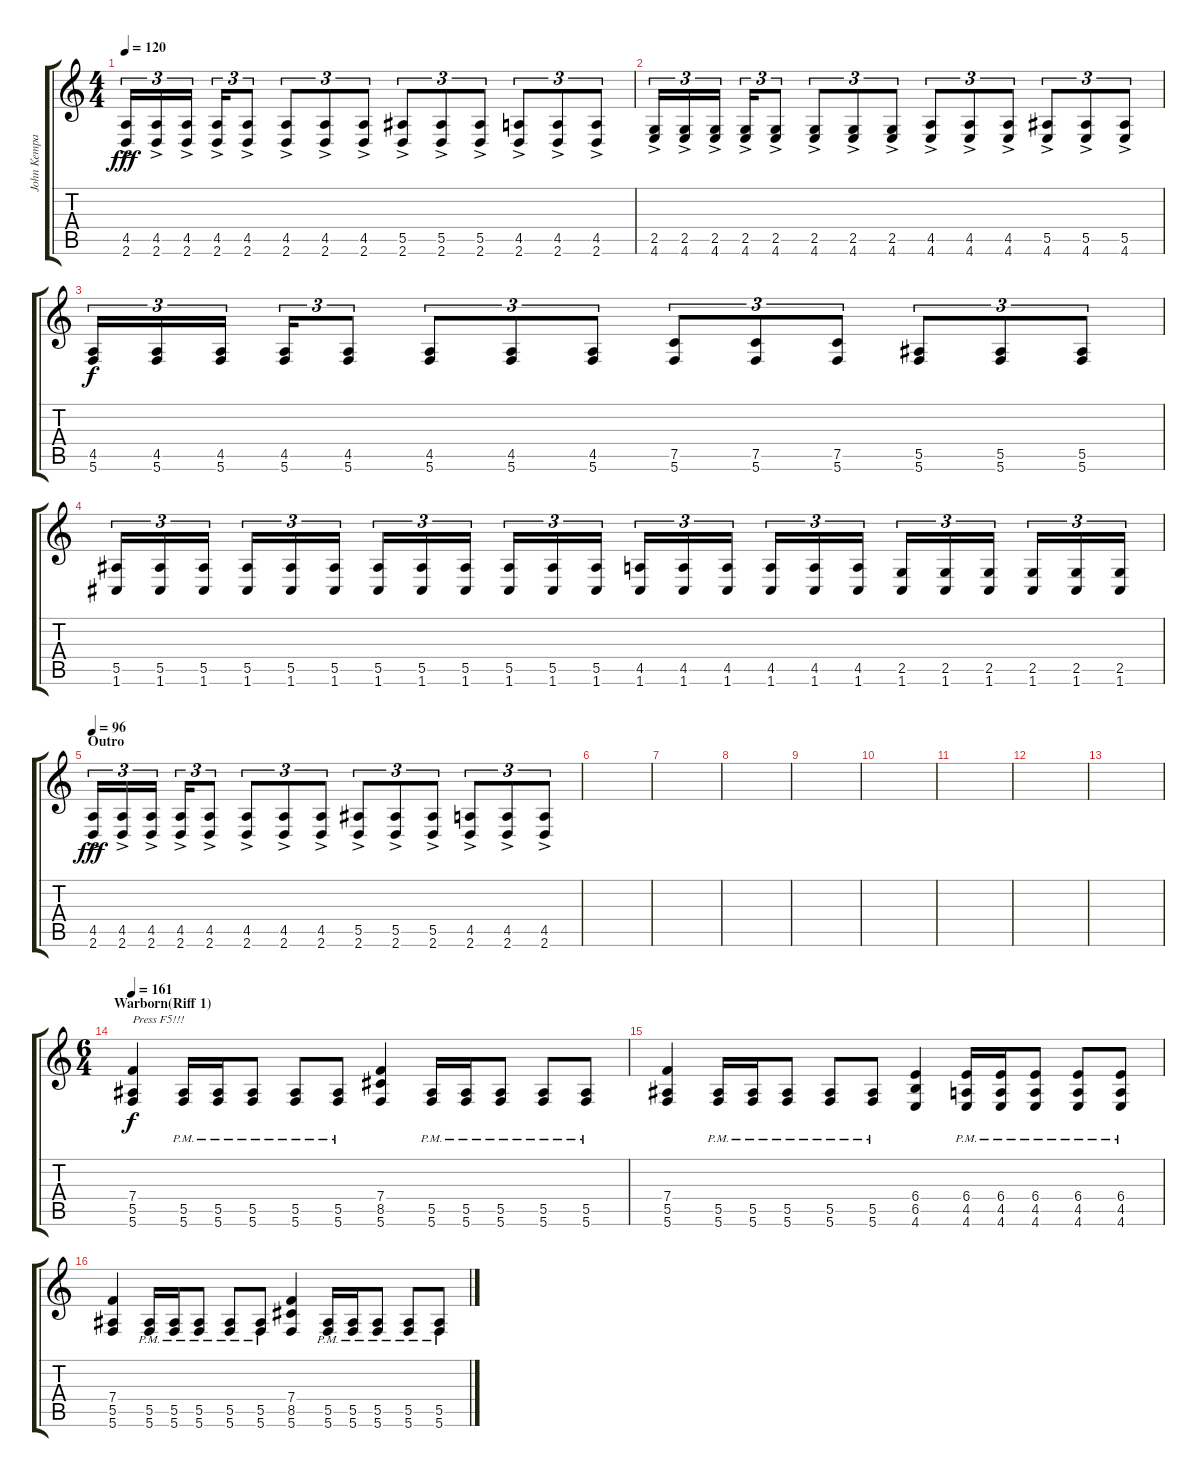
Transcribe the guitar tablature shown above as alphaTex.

\track ("John Kempainen (Rhythm Guitar)" "John Kempa") {instrument distortionguitar}
\staff {score tabs}
\tuning (C4 G3 Eb3 Bb2 F2 C2) {hide}
\ts (4 4)
\tempo 120
\clef g2
\ks c
(4.5{ac} 2.6).16{tu (3 2) dy fff volume 5} (4.5{ac} 2.6).16{tu (3 2)} (4.5{ac} 2.6).16{tu (3 2)} (4.5{ac} 2.6).16{tu (3 2)} (4.5{ac} 2.6).8{tu (3 2)} (4.5{ac} 2.6).8{tu (3 2)} (4.5{ac} 2.6).8{tu (3 2)} (4.5{ac} 2.6).8{tu (3 2)} (5.5{ac} 2.6).8{tu (3 2)} (5.5{ac} 2.6).8{tu (3 2)} (5.5{ac} 2.6).8{tu (3 2)} (4.5{ac} 2.6).8{tu (3 2)} (4.5{ac} 2.6).8{tu (3 2)} (4.5{ac} 2.6).8{tu (3 2)} |
(2.5{ac} 4.6).16{tu (3 2) volume 3} (2.5{ac} 4.6).16{tu (3 2)} (2.5{ac} 4.6).16{tu (3 2)} (2.5{ac} 4.6).16{tu (3 2)} (2.5{ac} 4.6).8{tu (3 2)} (2.5{ac} 4.6).8{tu (3 2)} (2.5{ac} 4.6).8{tu (3 2)} (2.5{ac} 4.6).8{tu (3 2)} (4.5{ac} 4.6).8{tu (3 2)} (4.5{ac} 4.6).8{tu (3 2)} (4.5{ac} 4.6).8{tu (3 2)} (5.5{ac} 4.6).8{tu (3 2)} (5.5{ac} 4.6).8{tu (3 2)} (5.5{ac} 4.6).8{tu (3 2)} |
(4.5 5.6).16{tu (3 2) dy f} (4.5 5.6).16{tu (3 2)} (4.5 5.6).16{tu (3 2)} (4.5 5.6).16{tu (3 2)} (4.5 5.6).8{tu (3 2)} (4.5 5.6).8{tu (3 2)} (4.5 5.6).8{tu (3 2)} (4.5 5.6).8{tu (3 2)} (7.5 5.6).8{tu (3 2)} (7.5 5.6).8{tu (3 2)} (7.5 5.6).8{tu (3 2)} (5.5 5.6).8{tu (3 2)} (5.5 5.6).8{tu (3 2)} (5.5 5.6).8{tu (3 2)} |
(5.5 1.6).16{tu (3 2)} (5.5 1.6).16{tu (3 2)} (5.5 1.6).16{tu (3 2)} (5.5 1.6).16{tu (3 2)} (5.5 1.6).16{tu (3 2)} (5.5 1.6).16{tu (3 2)} (5.5 1.6).16{tu (3 2)} (5.5 1.6).16{tu (3 2)} (5.5 1.6).16{tu (3 2)} (5.5 1.6).16{tu (3 2)} (5.5 1.6).16{tu (3 2)} (5.5 1.6).16{tu (3 2)} (4.5 1.6).16{tu (3 2)} (4.5 1.6).16{tu (3 2)} (4.5 1.6).16{tu (3 2)} (4.5 1.6).16{tu (3 2)} (4.5 1.6).16{tu (3 2)} (4.5 1.6).16{tu (3 2)} (2.5 1.6).16{tu (3 2)} (2.5 1.6).16{tu (3 2)} (2.5 1.6).16{tu (3 2)} (2.5 1.6).16{tu (3 2)} (2.5 1.6).16{tu (3 2)} (2.5 1.6).16{tu (3 2)} |
\section ("" "Outro")
\tempo 96
(4.5{ac} 2.6).16{tu (3 2) dy fff volume 2} (4.5{ac} 2.6).16{tu (3 2)} (4.5{ac} 2.6).16{tu (3 2)} (4.5{ac} 2.6).16{tu (3 2)} (4.5{ac} 2.6).8{tu (3 2)} (4.5{ac} 2.6).8{tu (3 2)} (4.5{ac} 2.6).8{tu (3 2)} (4.5{ac} 2.6).8{tu (3 2)} (5.5{ac} 2.6).8{tu (3 2)} (5.5{ac} 2.6).8{tu (3 2)} (5.5{ac} 2.6).8{tu (3 2)} (4.5{ac} 2.6).8{tu (3 2)} (4.5{ac} 2.6).8{tu (3 2)} (4.5{ac} 2.6).8{tu (3 2)} |
|
|
|
|
|
|
|
|
\ts (6 4)
\section ("" "Warborn(Riff 1)")
\tempo 161
(7.4 5.5 5.6).4{txt "Press F5!!!" dy f} (5.5{pm} 5.6{pm}).16 (5.5{pm} 5.6{pm}).16 (5.5{pm} 5.6{pm}).8 (5.5{pm} 5.6{pm}).8 (5.5{pm} 5.6{pm}).8 (7.4 8.5 5.6).4 (5.5{pm} 5.6{pm}).16 (5.5{pm} 5.6{pm}).16 (5.5{pm} 5.6{pm}).8 (5.5{pm} 5.6{pm}).8 (5.5{pm} 5.6{pm}).8 |
(7.4 5.5 5.6).4 (5.5{pm} 5.6{pm}).16 (5.5{pm} 5.6{pm}).16 (5.5{pm} 5.6{pm}).8 (5.5{pm} 5.6{pm}).8 (5.5{pm} 5.6{pm}).8 (6.4 6.5 4.6).4 (6.4{pm} 4.5{pm} 4.6{pm}).16 (6.4{pm} 4.5{pm} 4.6{pm}).16 (6.4{pm} 4.5{pm} 4.6{pm}).8 (6.4{pm} 4.5{pm} 4.6{pm}).8 (6.4{pm} 4.5{pm} 4.6{pm}).8 |
(7.4 5.5 5.6).4 (5.5{pm} 5.6{pm}).16 (5.5{pm} 5.6{pm}).16 (5.5{pm} 5.6{pm}).8 (5.5{pm} 5.6{pm}).8 (5.5{pm} 5.6{pm}).8 (7.4 8.5 5.6).4 (5.5{pm} 5.6{pm}).16 (5.5{pm} 5.6{pm}).16 (5.5{pm} 5.6{pm}).8 (5.5{pm} 5.6{pm}).8 (5.5{pm} 5.6{pm}).8
